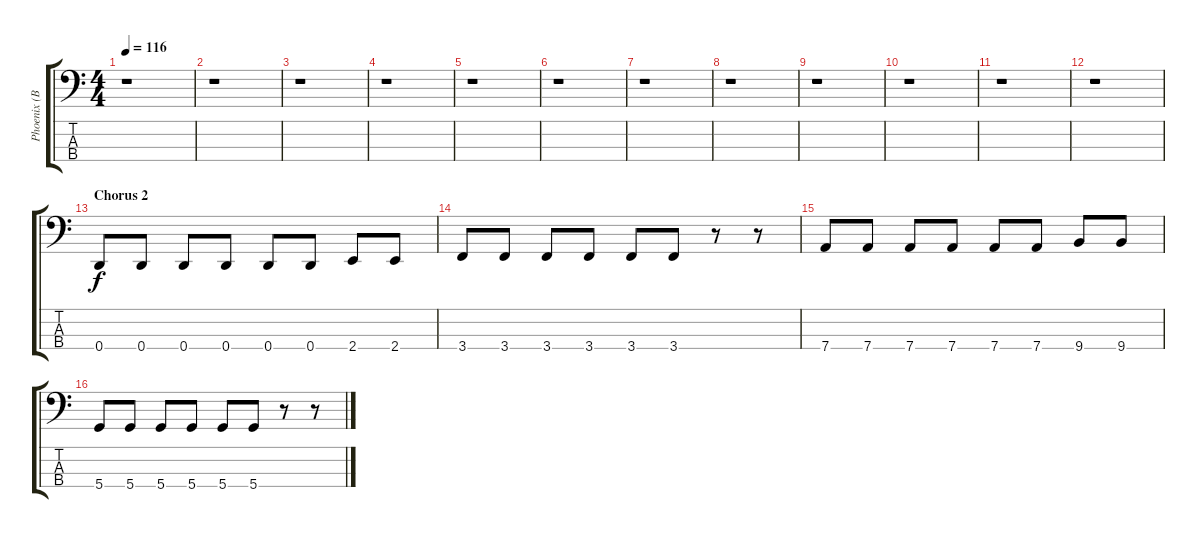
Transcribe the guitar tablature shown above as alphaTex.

\track ("Phoenix (Bass)" "Phoenix (B") {instrument electricbasspick}
\staff {score tabs}
\tuning (G2 D2 A1 D1) {hide}
\ts (4 4)
\tempo 116
\clef f4
\ks c
r.1{dy f} |
r.1 |
r.1 |
r.1 |
r.1 |
r.1 |
r.1 |
r.1 |
r.1 |
r.1 |
r.1 |
r.1 |
\section ("" "Chorus 2")
0.4.8 0.4.8 0.4.8 0.4.8 0.4.8 0.4.8 2.4.8 2.4.8 |
3.4.8 3.4.8 3.4.8 3.4.8 3.4.8 3.4.8 r.8 r.8 |
7.4.8 7.4.8 7.4.8 7.4.8 7.4.8 7.4.8 9.4.8 9.4.8 |
5.4.8 5.4.8 5.4.8 5.4.8 5.4.8 5.4.8 r.8 r.8
